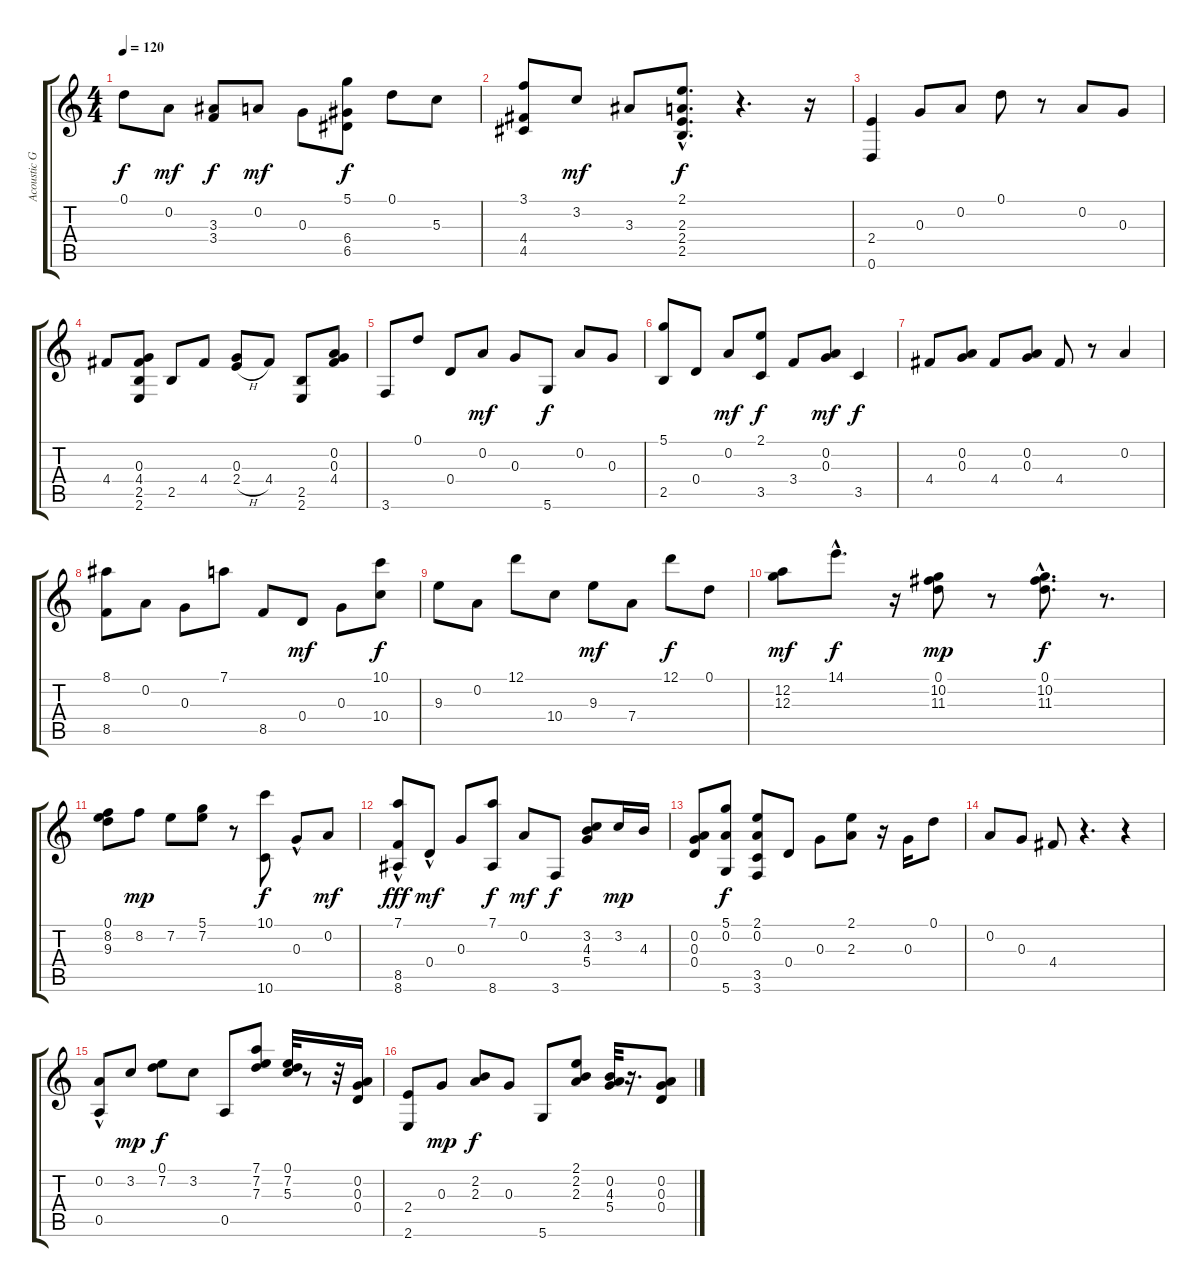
\track ("Acoustic Guitar" "Acoustic G") {instrument acousticguitarsteel}
\staff {score tabs}
\tuning (D4 A3 G3 D3 A2 D2) {hide}
\ts (4 4)
\tempo 120
\clef g2
\ks c
0.1.8{dy f} 0.2.8{dy mf} (3.3 3.4).8{dy f} 0.2.8{dy mf} 0.3.8 (5.1 6.4 6.5).8{dy f} 0.1.8 5.3.8 |
(3.1 4.4 4.5).8 3.2.8{dy mf} 3.3.8 (2.1{hac} 2.3{hac} 2.4{hac} 2.5{hac}).8{d dy f} r.4{d} r.16 |
(2.4 0.6).4 0.3.8 0.2.8 0.1.8 r.8 0.2.8 0.3.8 |
4.4.8 (0.3 4.4 2.5 2.6).8 2.5.8 4.4.8 (0.3 2.4{h}).8 4.4.8 (2.5 2.6).8 (0.2 0.3 4.4).8 |
3.6.8 0.1.8 0.4.8 0.2.8{dy mf} 0.3.8 5.6.8{dy f} 0.2.8 0.3.8 |
(5.1 2.5).8 0.4.8 0.2.8{dy mf} (2.1 3.5).8{dy f} 3.4.8 (0.2 0.3).8{dy mf} 3.5.4{dy f} |
4.4.8 (0.2 0.3).8 4.4.8 (0.2 0.3).8 4.4.8 r.8 0.2.4 |
(8.1 8.5).8 0.2.8 0.3.8 7.1.8 8.5.8 0.4.8{dy mf} 0.3.8 (10.1 10.4).8{dy f} |
9.3.8 0.2.8 12.1.8 10.4.8 9.3.8{dy mf} 7.4.8 12.1.8{dy f} 0.1.8 |
(12.2 12.3).8{dy mf} 14.1{hac}.8{d dy f} r.16 (0.1 10.2 11.3).8{dy mp} r.8 (0.1{hac} 10.2{hac} 11.3{hac}).8{d dy f} r.8{d} |
(0.1 8.2 9.3).8 8.2.8{dy mp} 7.2.8 (5.1 7.2).8 r.8 (10.1 10.6).8{dy f} 0.3{hac}.8 0.2.8{dy mf} |
(7.1{hac} 8.5{hac} 8.6{hac}).8{dy fff} 0.4{hac}.8{dy mf} 0.3.8 (7.1 8.6).8{dy f} 0.2.8{dy mf} 3.6.8{dy f} (3.2 4.3 5.4).8 3.2.16{dy mp} 4.3.16 |
(0.2 0.3 0.4).8 (5.1 0.2 5.6).8{dy f} (2.1 0.2 3.5 3.6).8 0.4.8 0.3.8 (2.1 2.3).8 r.16 0.3.16 0.1.8 |
0.2.8 0.3.8 4.4.8 r.4{d} r.4 |
(0.2 0.5{hac}).8 3.2.8{dy mp} (0.1 7.2).8{dy f} 3.2.8 0.5.8 (7.1 7.2 7.3).8 (0.1 7.2 5.3).32 r.8 r.32 (0.2 0.3 0.4).16 |
(2.4 2.6).8 0.3.8{dy mp} (2.2 2.3).8{dy f} 0.3.8 5.6.8 (2.1 2.2 2.3).8 (0.2 4.3 5.4).32 r.16{d} (0.2 0.3 0.4).8
